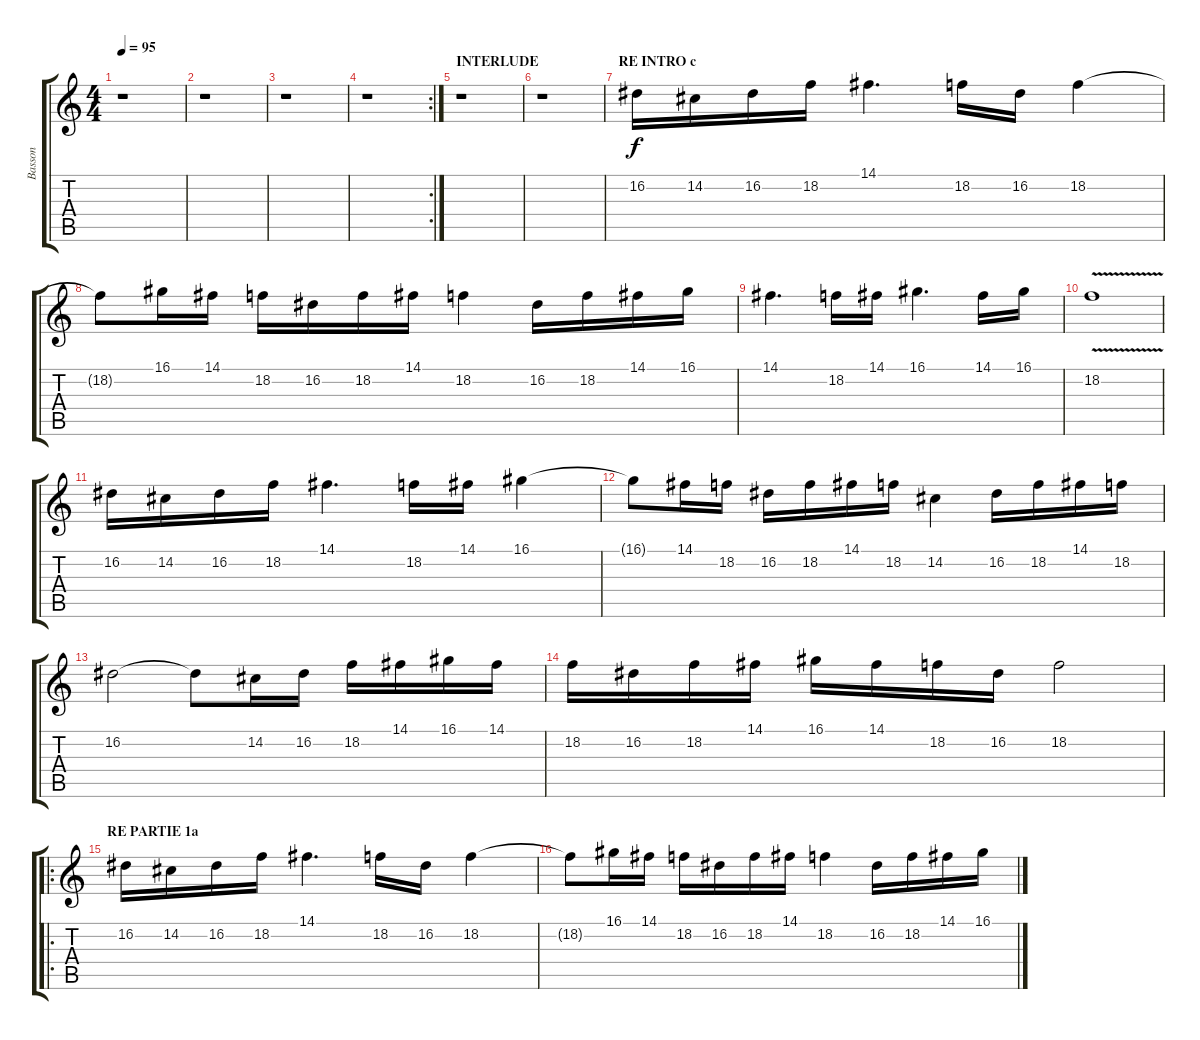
\track ("Basson" "Basson") {instrument bassoon}
\staff {score tabs}
\tuning (E4 B3 G3 D3 A2 E2) {hide}
\ts (4 4)
\tempo 95
\clef g2
\ks c
r.1{dy f} |
r.1 |
r.1 |
\rc 2
r.1 |
\section ("" "INTERLUDE")
r.1 |
r.1 |
\section ("" "RE INTRO c")
16.2.16 14.2.16 16.2.16 18.2.16 14.1.4{d} 18.2.16 16.2.16 18.2.4 |
18.2{t}.8 16.1.16 14.1.16 18.2.16 16.2.16 18.2.16 14.1.16 18.2.4 16.2.16 18.2.16 14.1.16 16.1.16 |
14.1.4{d} 18.2.16 14.1.16 16.1.4{d} 14.1.16 16.1.16 |
18.2{v}.1 |
16.2.16 14.2.16 16.2.16 18.2.16 14.1.4{d} 18.2.16 14.1.16 16.1.4 |
16.1{t}.8 14.1.16 18.2.16 16.2.16 18.2.16 14.1.16 18.2.16 14.2.4 16.2.16 18.2.16 14.1.16 18.2.16 |
16.2.2 16.2{t}.8 14.2.16 16.2.16 18.2.16 14.1.16 16.1.16 14.1.16 |
18.2.16 16.2.16 18.2.16 14.1.16 16.1.16 14.1.16 18.2.16 16.2.16 18.2.2 |
\ro
\section ("" "RE PARTIE 1a")
16.2.16 14.2.16 16.2.16 18.2.16 14.1.4{d} 18.2.16 16.2.16 18.2.4 |
18.2{t}.8 16.1.16 14.1.16 18.2.16 16.2.16 18.2.16 14.1.16 18.2.4 16.2.16 18.2.16 14.1.16 16.1.16
